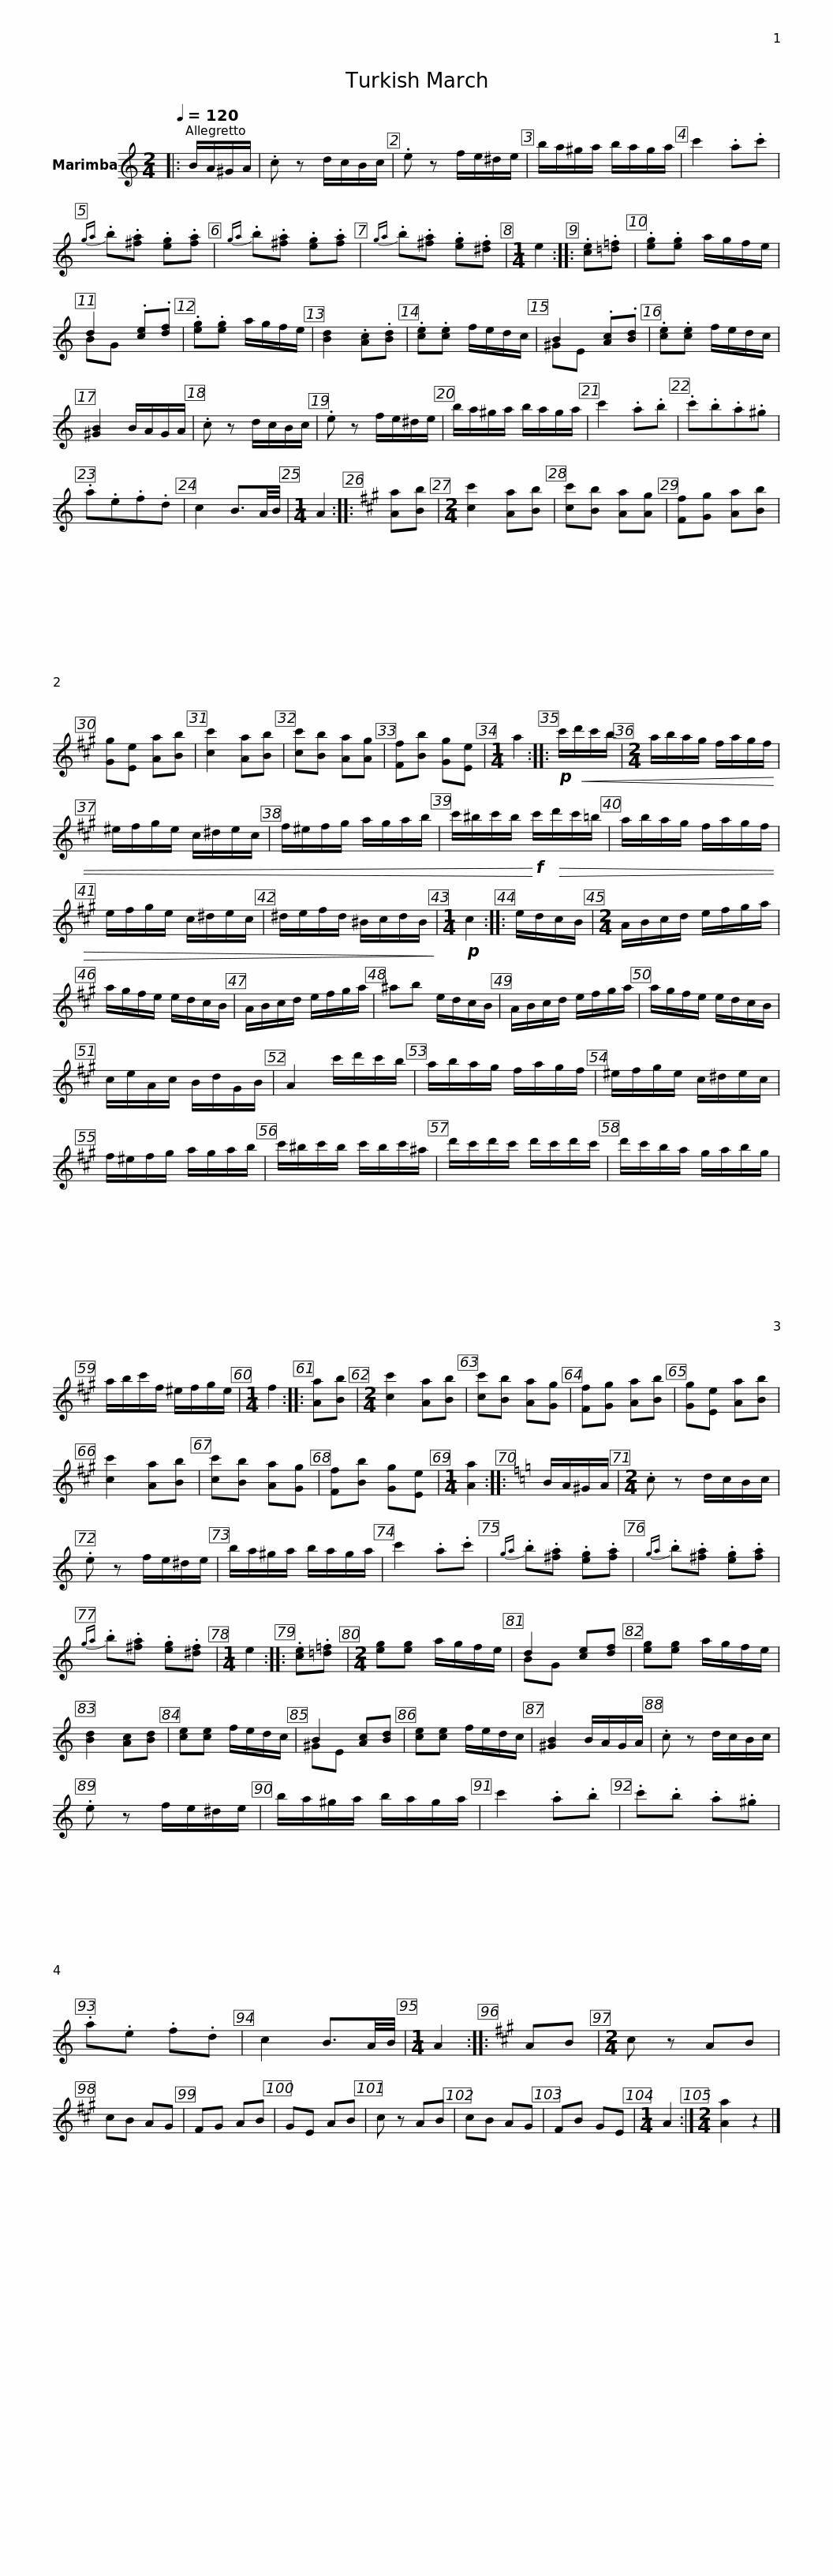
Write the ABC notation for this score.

X:1
%%score ( 1 2 )
L:1/8
Q:1/4=120
M:2/4
I:linebreak $
K:C
V:1 treble
V:2 treble
V:1
|: B/A/^G/A/ | .c z d/c/B/c/ | .e z f/e/^d/e/ | b/a/^g/a/ b/a/g/a/ |$ c'2 .a.c' | %5
{ga} .b.[^fa] .[eg].[fa] |{ga} .b.[^fa] .[eg].[fa] |{ga} .b.[^fa] .[eg].[^df] |[M:1/4] e2 ::$ .[ce].[=d=f] | %10
 .[eg].[eg] a/g/f/e/ | d2 .[ce].[df] | .[eg].[eg] a/g/f/e/ | [Bd]2 .[Ac].[Bd] | .[ce].[ce] f/e/d/c/ | %15
 B2 .[Ac].[Bd] | .[ce].[ce] f/e/d/c/ |$ [^GB]2 B/A/G/A/ | .c z d/c/B/c/ | .e z f/e/^d/e/ | %20
 b/a/^g/a/ b/a/g/a/ | c'2 .a.b | .c'.b.a.^g | .a.e.f.d | c2 B3/2A/4B/4 |$ %25
[M:1/4] A2 ::[K:A] [Aa][Bb] |[M:2/4] [cc']2 [Aa][Bb] | [cc'][Bb] [Aa][Ag] | [Ff][Gg] [Aa][Bb] | %30
 [Gg][Ee] [Aa][Bb] | [cc']2 [Aa][Bb] | [cc'][Bb] [Aa][Ag] | [Ff][Bb] [Gg][Ee] |[M:1/4] a2 ::$ %35
!p! c'/!<(!d'/c'/b/ |[M:2/4] a/b/a/g/ f/a/g/f/ | ^e/f/g/e/ c/^d/e/c/ | f/^e/f/g/ a/g/a/b/ | c'/^b/c'/b/!<)!!f! c'/!>(!d'/c'/=b/ |$ %40
 a/b/a/g/ f/a/g/f/ | e/f/g/e/ c/^d/e/c/ | ^d/e/f/d/ ^B/c/d/B/!>)! |[M:1/4]!p! c2 :: e/d/c/B/ |$ %45
[M:2/4] A/B/c/d/ e/f/g/a/ | a/g/f/e/ e/d/c/B/ | A/B/c/d/ e/f/g/a/ | ^ab e/d/c/B/ | A/B/c/d/ e/f/g/a/ | %50
 a/g/f/e/ e/d/c/B/ |$ c/e/A/c/ B/d/G/B/ | A2 c'/d'/c'/b/ | a/b/a/g/ f/a/g/f/ | ^e/f/g/e/ c/^d/e/c/ | %55
 f/^e/f/g/ a/g/a/b/ |$ c'/^b/c'/b/ c'/b/c'/^a/ | d'/c'/d'/c'/ d'/c'/d'/c'/ | d'/c'/b/a/ g/a/b/g/ | a/b/c'/f/ ^e/f/g/e/ | %60
[M:1/4] f2 :: [Aa][Bb] |$[M:2/4] [cc']2 [Aa][Bb] | [cc'][Bb] [Aa][Gg] | [Ff][Gg] [Aa][Bb] | %65
 [Gg][Ee] [Aa][Bb] | [cc']2 [Aa][Bb] | [cc'][Bb] [Aa][Gg] | [Ff][Bb] [Gg][Ee] |[M:1/4] [Aa]2 :: %70
[K:C] B/A/^G/A/ |$[M:2/4] .c z d/c/B/c/ | .e z f/e/^d/e/ | b/a/^g/a/ b/a/g/a/ | c'2 .a.c' | %75
{ga} .b.[^fa] .[eg].[fa] |{ga} .b.[^fa] .[eg].[fa] |{ga} .b.[^fa] .[eg].[^df] |$[M:1/4] e2 :: .[ce].[=d=f] | %80
[M:2/4] [eg][eg] a/g/f/e/ | d2 [ce][df] | [eg][eg] a/g/f/e/ | [Bd]2 [Ac][Bd] | [ce][ce] f/e/d/c/ | %85
 B2 [Ac][Bd] | [ce][ce] f/e/d/c/ | [^GB]2 B/A/G/A/ |$ .c z d/c/B/c/ | .e z f/e/^d/e/ | %90
 b/a/^g/a/ b/a/g/a/ | c'2 .a.b | .c'.b .a.^g | .a.e .f.d | c2 B3/2A/4B/4 | %95
[M:1/4] A2 ::$[K:A] AB |[M:2/4] c z AB | cB AG | FG AB | %100
 GE AB | c z AB | cB AG | FB GE |[M:1/4] A2 :| %105
[M:2/4] [Aa]2 z2 |] %106
V:2
|: x2 | x4 | x4 | x4 |$ x4 | %5
 x4 | x4 | x4 |[M:1/4] x2 ::$ x2 | %10
 x4 | BG x2 | x4 | x4 | x4 | %15
 ^GE x2 | x4 |$ x4 | x4 | x4 | %20
 x4 | x4 | x4 | x4 | x4 |$ %25
[M:1/4] x2 ::[K:A] x2 |[M:2/4] x4 | x4 | x4 | %30
 x4 | x4 | x4 | x4 |[M:1/4] x2 ::$ %35
 x2 |[M:2/4] x4 | x4 | x4 | x4 |$ %40
 x4 | x4 | x4 |[M:1/4] x2 :: x2 |$ %45
[M:2/4] x4 | x4 | x4 | x4 | x4 | %50
 x4 |$ x4 | x4 | x4 | x4 | %55
 x4 |$ x4 | x4 | x4 | x4 | %60
[M:1/4] x2 :: x2 |$[M:2/4] x4 | x4 | x4 | %65
 x4 | x4 | x4 | x4 |[M:1/4] x2 :: %70
[K:C] x2 |$[M:2/4] x4 | x4 | x4 | x4 | %75
 x4 | x4 | x4 |$[M:1/4] x2 :: x2 | %80
[M:2/4] x4 | BG x2 | x4 | x4 | x4 | %85
 ^GE x2 | x4 | x4 |$ x4 | x4 | %90
 x4 | x4 | x4 | x4 | x4 | %95
[M:1/4] x2 ::$[K:A] x2 |[M:2/4] x4 | x4 | x4 | %100
 x4 | x4 | x4 | x4 |[M:1/4] x2 :| %105
[M:2/4] x4 |] %106
